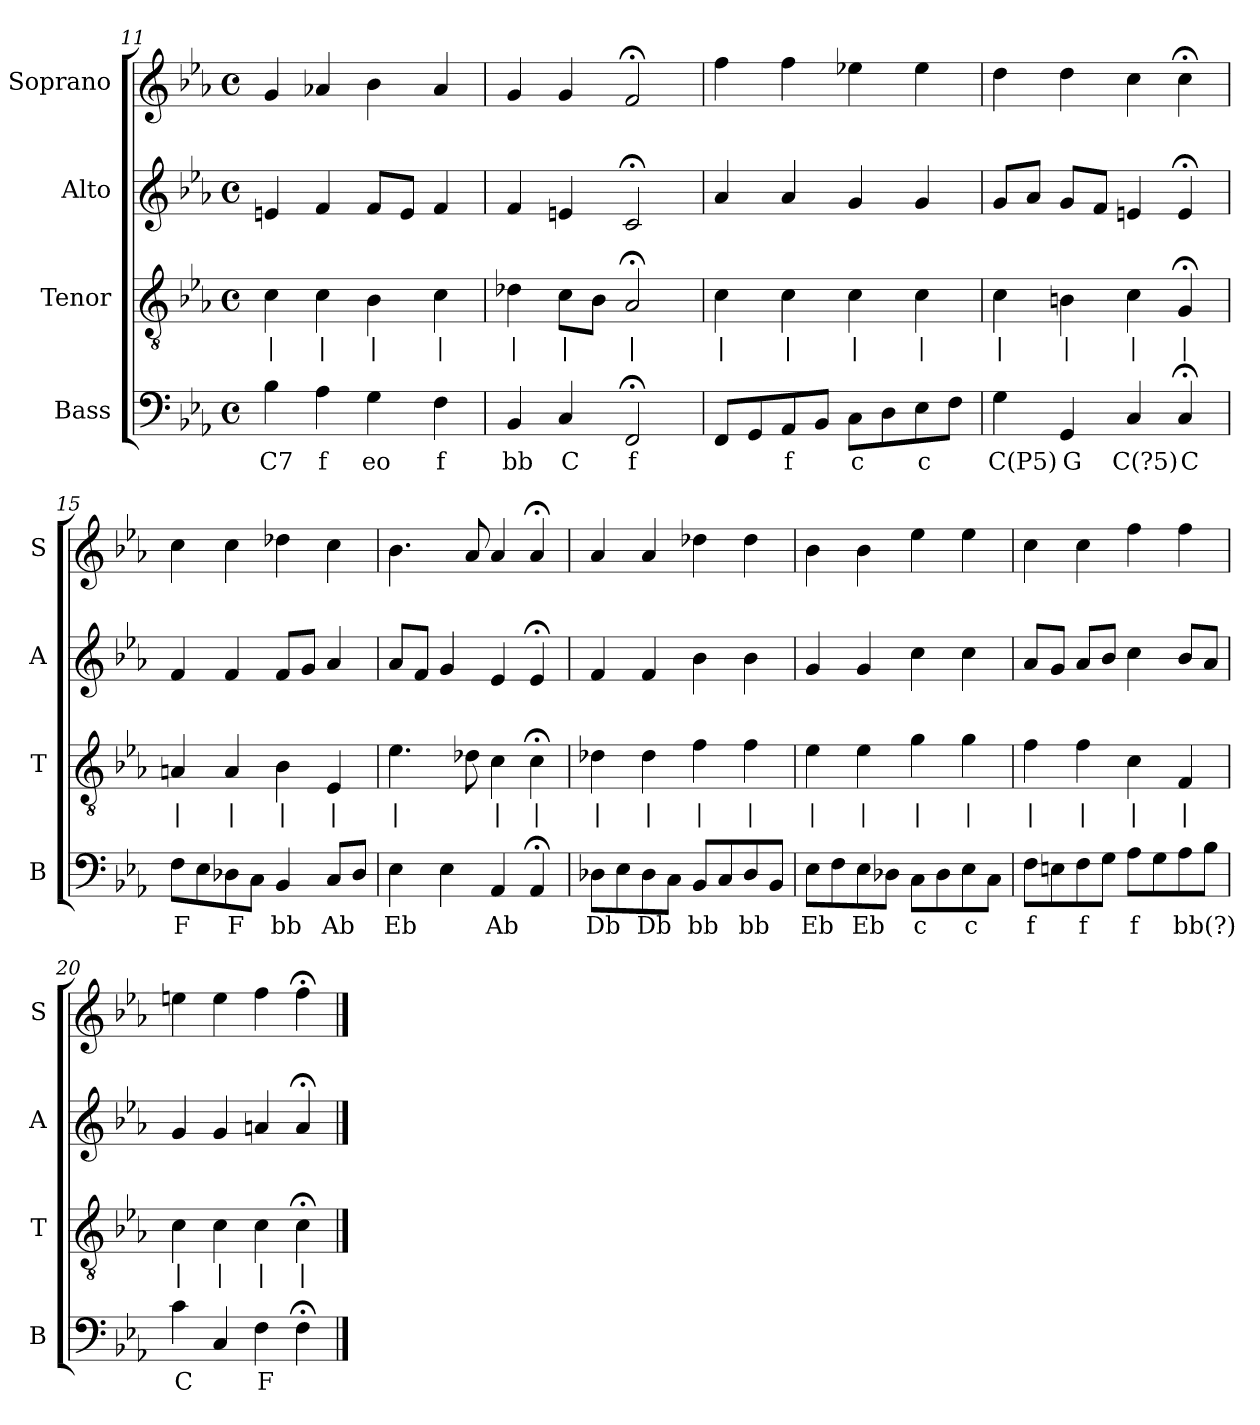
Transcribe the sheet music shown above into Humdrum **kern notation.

**kern	**text	**kern	**text	**kern	**kern
*part4	*part4	*part3	*part3	*part2	*part1
*staff4	*staff4	*staff3	*staff3	*staff2	*staff1
*I"Bass	*	*I"Tenor	*	*I"Alto	*I"Soprano
*I'B	*	*I'T	*	*I'A	*I'S
*clefF4	*	*clefGv2	*	*clefG2	*clefG2
*k[b-e-a-]	*	*k[b-e-a-]	*	*k[b-e-a-]	*k[b-e-a-]
*F:dor	*	*F:dor	*	*F:dor	*F:dor
*M4/4	*	*M4/4	*	*M4/4	*M4/4
*met(c)	*	*met(c)	*	*met(c)	*met(c)
=11	=11	=11	=11	=11	=11
4B-	C7	4c	|	4en	4g
4A-	f	4c	|	4f	4a-X
4G	eo	4B-	|	8fL	4b-
.	.	.	.	8eJ	.
4F	f	4c	|	4f	4a-
=12	=12	=12	=12	=12	=12
4BB-	bb	4d-X	|	4f	4g
4C	C	8cL	|	4en	4g
.	.	8B-J	.	.	.
2FF;<	f	2A-;<	|	2c;<	2f;<
=13	=13	=13	=13	=13	=13
8FFL	.	4c	|	4a-	4ff
8GG	.	.	.	.	.
8AA-	f	4c	|	4a-	4ff
8BB-J	.	.	.	.	.
8CL	c	4c	|	4g	4ee-X
8D	.	.	.	.	.
8E-	c	4c	|	4g	4ee-
8FJ	.	.	.	.	.
=14	=14	=14	=14	=14	=14
4G	C(P5)	4c	|	8gL	4dd
.	.	.	.	8a-J	.
4GG	G	4Bn	|	8gL	4dd
.	.	.	.	8fJ	.
4C	C(?5)	4c	|	4en	4cc
4C;<	C	4G;<	|	4e;<	4cc;<
=15	=15	=15	=15	=15	=15
8FL	F	4An	|	4f	4cc
8E-	.	.	.	.	.
8D-X	F	4A	|	4f	4cc
8CJ	.	.	.	.	.
4BB-	bb	4B-	|	8fL	4dd-X
.	.	.	.	8gJ	.
8CL	Ab	4E-	|	4a-	4cc
8D-J	.	.	.	.	.
=16	=16	=16	=16	=16	=16
4E-	Eb	4.e-	|	8a-L	4.b-
.	.	.	.	8fJ	.
4E-	.	.	.	4g	.
.	.	8d-X	.	.	8a-
4AA-	Ab	4c	|	4e-	4a-
4AA-;<	.	4c;<	|	4e-;<	4a-;<
=17	=17	=17	=17	=17	=17
8D-XL	Db	4d-X	|	4f	4a-
8E-	.	.	.	.	.
8D-	Db	4d-	|	4f	4a-
8CJ	.	.	.	.	.
8BB-L	bb	4f	|	4b-	4dd-X
8C	.	.	.	.	.
8D-	bb	4f	|	4b-	4dd-
8BB-J	.	.	.	.	.
=18	=18	=18	=18	=18	=18
8E-L	Eb	4e-	|	4g	4b-
8F	.	.	.	.	.
8E-	Eb	4e-	|	4g	4b-
8D-XJ	.	.	.	.	.
8CL	c	4g	|	4cc	4ee-
8D-	.	.	.	.	.
8E-	c	4g	|	4cc	4ee-
8CJ	.	.	.	.	.
=19	=19	=19	=19	=19	=19
8FL	f	4f	|	8a-L	4cc
8En	.	.	.	8gJ	.
8F	f	4f	|	8a-L	4cc
8GJ	.	.	.	8b-J	.
8A-L	f	4c	|	4cc	4ff
8G	.	.	.	.	.
8A-	bb(?)	4F	|	8b-L	4ff
8B-J	.	.	.	8a-J	.
=20	=20	=20	=20	=20	=20
4c	C	4c	|	4g	4een
4C	.	4c	|	4g	4ee
4F	F	4c	|	4an	4ff
4F;<	.	4c;<	|	4a;<	4ff;<
==	==	==	==	==	==
*-	*-	*-	*-	*-	*-
